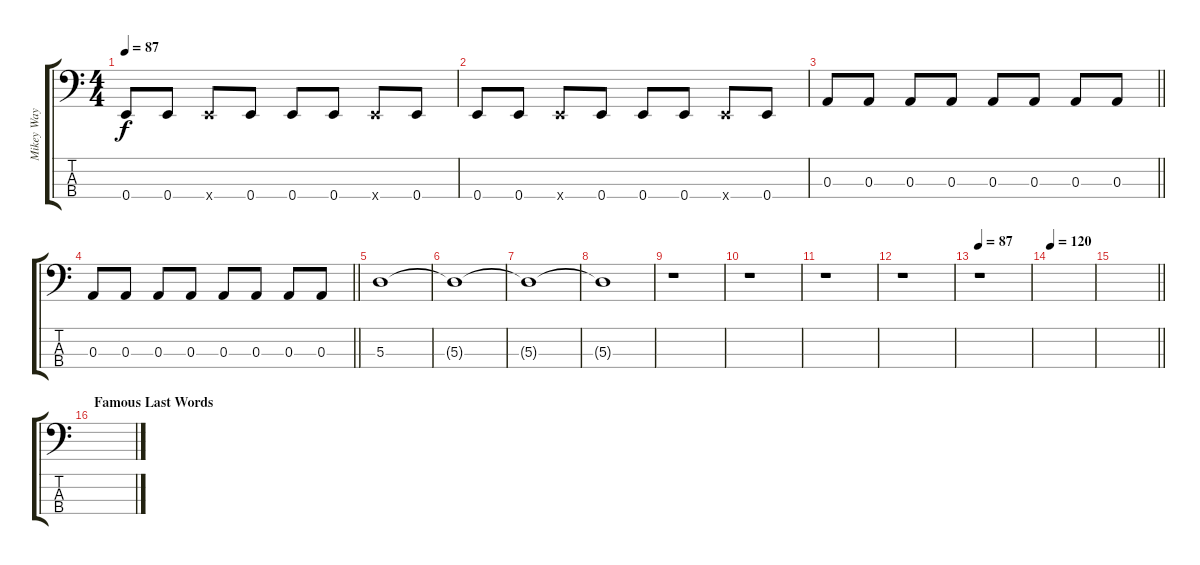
\track ("Mikey Way [Bass]" "Mikey Way ") {instrument electricbasspick}
\staff {score tabs}
\tuning (G2 D2 A1 E1) {hide}
\ts (4 4)
\tempo 87
\clef f4
\ks c
0.4.8{dy f} 0.4.8 0.4{x}.8 0.4.8 0.4.8 0.4.8 0.4{x}.8 0.4.8 |
0.4.8 0.4.8 0.4{x}.8 0.4.8 0.4.8 0.4.8 0.4{x}.8 0.4.8 |
\barLineRight lightlight
0.3.8 0.3.8 0.3.8 0.3.8 0.3.8 0.3.8 0.3.8 0.3.8 |
\barLineRight lightlight
0.3.8 0.3.8 0.3.8 0.3.8 0.3.8 0.3.8 0.3.8 0.3.8 |
5.3.1 |
5.3{t}.1 |
5.3{t}.1 |
5.3{t}.1 |
r.1 |
r.1 |
r.1 |
r.1 |
\tempo 87
r.1 |
\tempo 120
|
\barLineRight lightlight
|
\section ("" "Famous Last Words")
